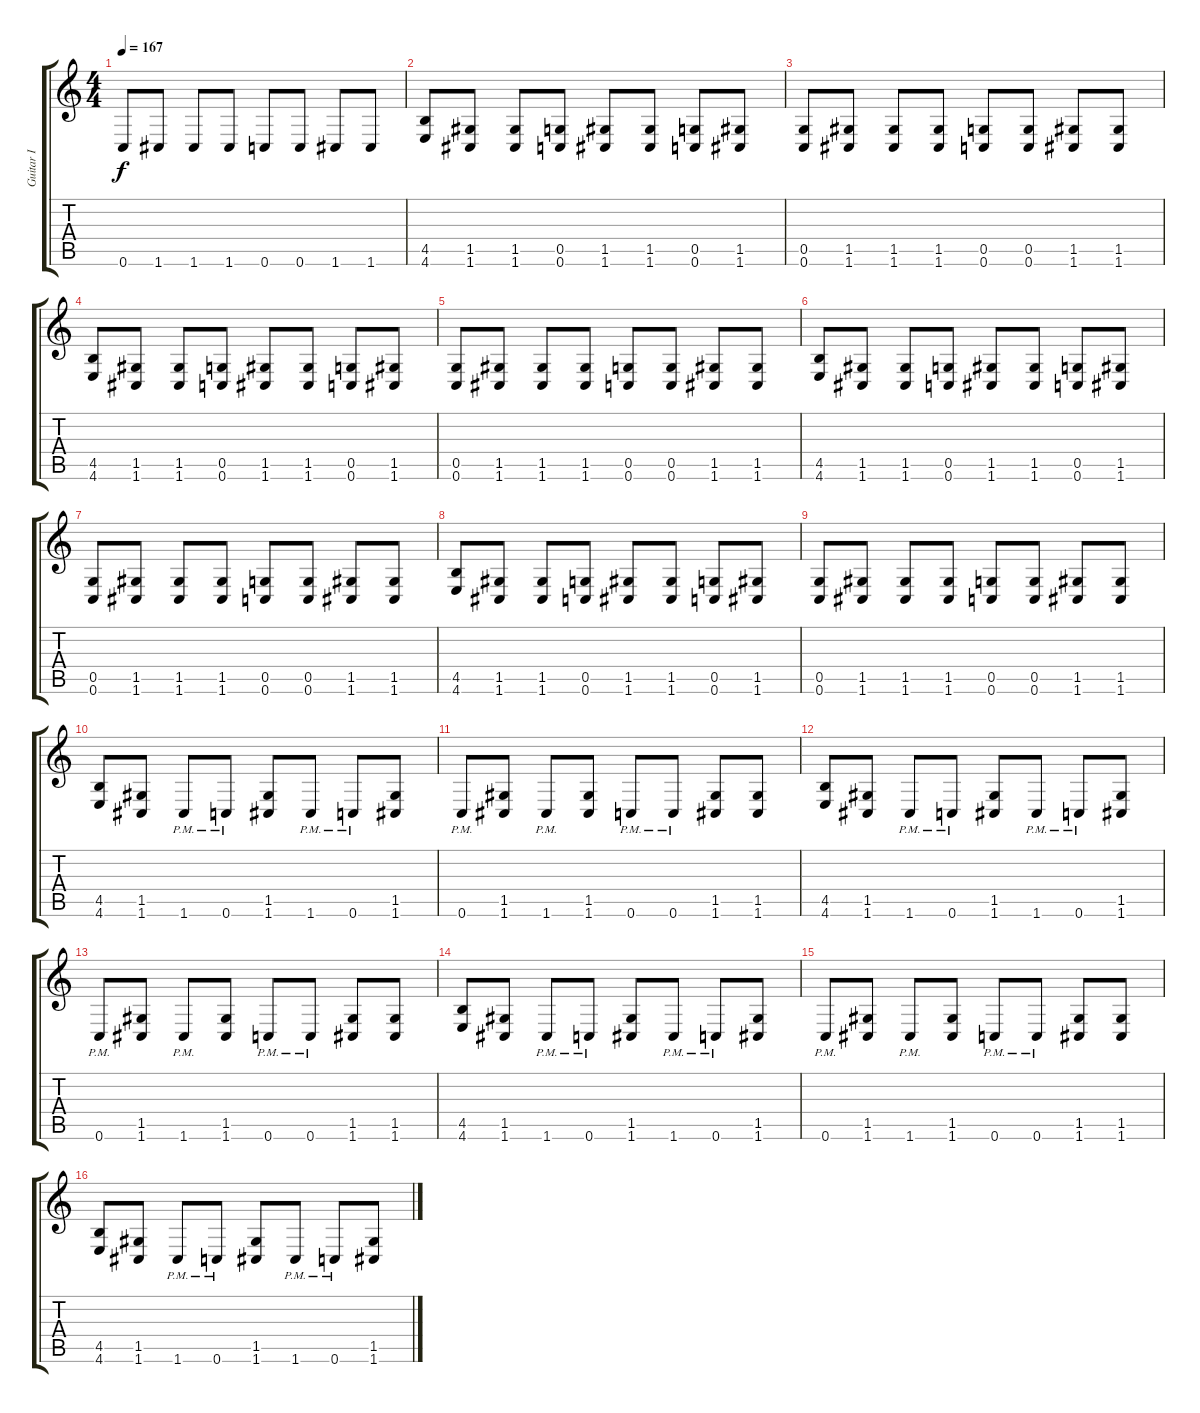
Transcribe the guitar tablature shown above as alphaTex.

\track ("Guitar I" "Guitar I") {instrument distortionguitar}
\staff {score tabs}
\tuning (D4 A3 F3 C3 G2 C2) {hide}
\ts (4 4)
\tempo 167
\clef g2
\ks c
0.6.8{dy f} 1.6.8 1.6.8 1.6.8 0.6.8 0.6.8 1.6.8 1.6.8 |
(4.5 4.6).8 (1.5 1.6).8 (1.5 1.6).8 (0.5 0.6).8 (1.5 1.6).8 (1.5 1.6).8 (0.5 0.6).8 (1.5 1.6).8 |
(0.5 0.6).8 (1.5 1.6).8 (1.5 1.6).8 (1.5 1.6).8 (0.5 0.6).8 (0.5 0.6).8 (1.5 1.6).8 (1.5 1.6).8 |
(4.5 4.6).8 (1.5 1.6).8 (1.5 1.6).8 (0.5 0.6).8 (1.5 1.6).8 (1.5 1.6).8 (0.5 0.6).8 (1.5 1.6).8 |
(0.5 0.6).8 (1.5 1.6).8 (1.5 1.6).8 (1.5 1.6).8 (0.5 0.6).8 (0.5 0.6).8 (1.5 1.6).8 (1.5 1.6).8 |
(4.5 4.6).8 (1.5 1.6).8 (1.5 1.6).8 (0.5 0.6).8 (1.5 1.6).8 (1.5 1.6).8 (0.5 0.6).8 (1.5 1.6).8 |
(0.5 0.6).8 (1.5 1.6).8 (1.5 1.6).8 (1.5 1.6).8 (0.5 0.6).8 (0.5 0.6).8 (1.5 1.6).8 (1.5 1.6).8 |
(4.5 4.6).8 (1.5 1.6).8 (1.5 1.6).8 (0.5 0.6).8 (1.5 1.6).8 (1.5 1.6).8 (0.5 0.6).8 (1.5 1.6).8 |
(0.5 0.6).8 (1.5 1.6).8 (1.5 1.6).8 (1.5 1.6).8 (0.5 0.6).8 (0.5 0.6).8 (1.5 1.6).8 (1.5 1.6).8 |
(4.5 4.6).8 (1.5 1.6).8 1.6{pm}.8 0.6{pm}.8 (1.5 1.6).8 1.6{pm}.8 0.6{pm}.8 (1.5 1.6).8 |
0.6{pm}.8 (1.5 1.6).8 1.6{pm}.8 (1.5 1.6).8 0.6{pm}.8 0.6{pm}.8 (1.5 1.6).8 (1.5 1.6).8 |
(4.5 4.6).8 (1.5 1.6).8 1.6{pm}.8 0.6{pm}.8 (1.5 1.6).8 1.6{pm}.8 0.6{pm}.8 (1.5 1.6).8 |
0.6{pm}.8 (1.5 1.6).8 1.6{pm}.8 (1.5 1.6).8 0.6{pm}.8 0.6{pm}.8 (1.5 1.6).8 (1.5 1.6).8 |
(4.5 4.6).8 (1.5 1.6).8 1.6{pm}.8 0.6{pm}.8 (1.5 1.6).8 1.6{pm}.8 0.6{pm}.8 (1.5 1.6).8 |
0.6{pm}.8 (1.5 1.6).8 1.6{pm}.8 (1.5 1.6).8 0.6{pm}.8 0.6{pm}.8 (1.5 1.6).8 (1.5 1.6).8 |
(4.5 4.6).8 (1.5 1.6).8 1.6{pm}.8 0.6{pm}.8 (1.5 1.6).8 1.6{pm}.8 0.6{pm}.8 (1.5 1.6).8
